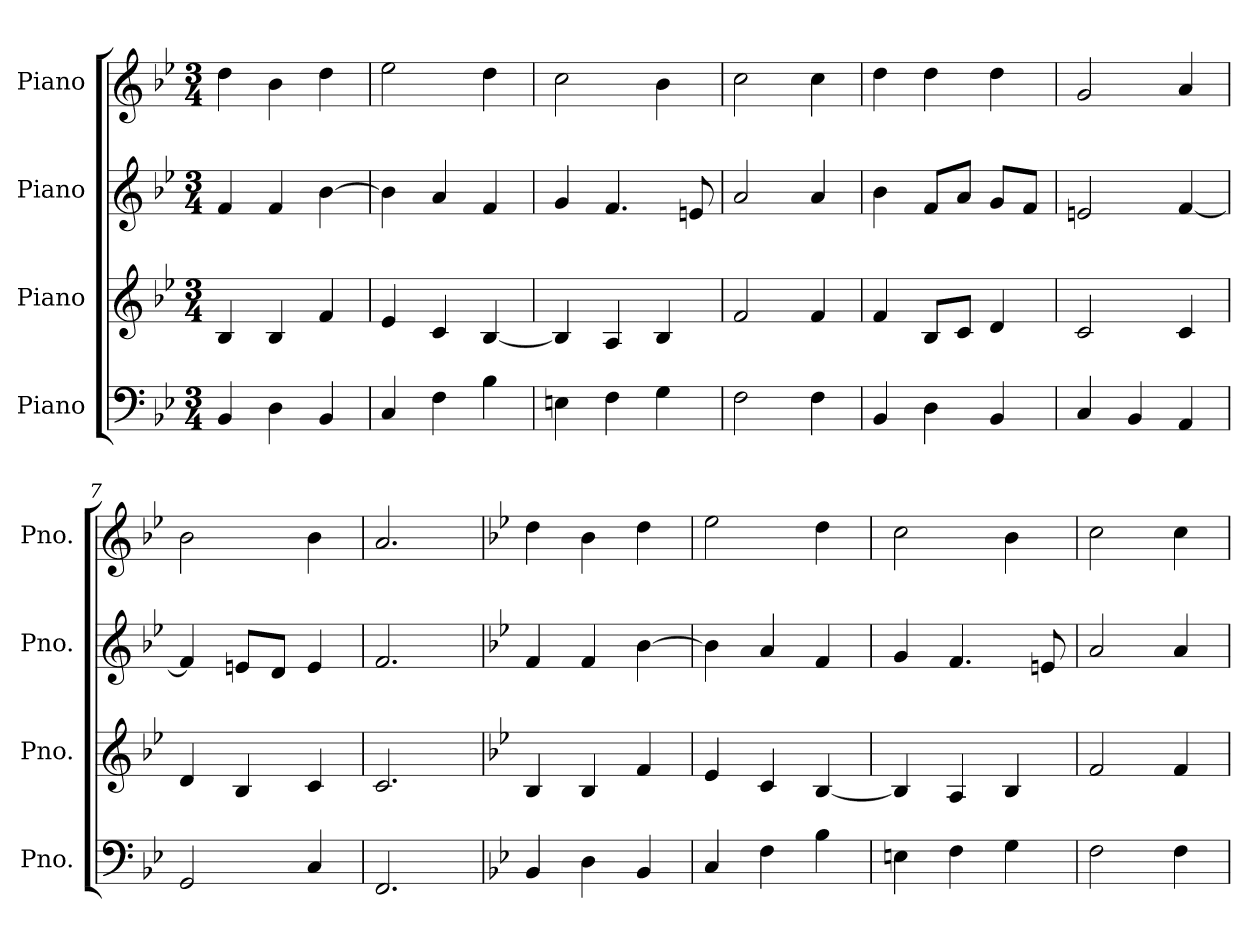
**kern	**kern	**kern	**kern
*part4	*part3	*part2	*part1
*staff4	*staff3	*staff2	*staff1
*I"Piano	*I"Piano	*I"Piano	*I"Piano
*I'Pno.	*I'Pno.	*I'Pno.	*I'Pno.
*clefF4	*clefG2	*clefG2	*clefG2
*k[b-e-]	*k[b-e-]	*k[b-e-]	*k[b-e-]
*M3/4	*M3/4	*M3/4	*M3/4
*MM120	*MM120	*MM120	*MM120
=1	=1	=1	=1
4BB-/	4B-/	4f/	4dd\
4D\	4B-/	4f/	4b-\
4BB-/	4f/	[4b-\	4dd\
=2	=2	=2	=2
4C/	4e-/	4b-\]	2ee-\
4F\	4c/	4a/	.
4B-\	[4B-/	4f/	4dd\
=3	=3	=3	=3
4En\	4B-/]	4g/	2cc\
4F\	4A/	4.f/	.
4G\	4B-/	.	4b-\
.	.	8en/	.
=4	=4	=4	=4
2F\	2f/	2a/	2cc\
4F\	4f/	4a/	4cc\
=5	=5	=5	=5
4BB-/	4f/	4b-\	4dd\
4D\	8B-/L	8f/L	4dd\
.	8c/J	8a/J	.
4BB-/	4d/	8g/L	4dd\
.	.	8f/J	.
=6	=6	=6	=6
4C/	2c/	2en/	2g/
4BB-/	.	.	.
4AA/	4c/	[4f/	4a/
=7	=7	=7	=7
2GG/	4d/	4f/]	2b-\
.	4B-/	8en/L	.
.	.	8d/J	.
4C/	4c/	4e/	4b-\
=8	=8	=8	=8
2.FF/	2.c/	2.f/	2.a/
=9	=9	=9	=9
*k[b-e-]	*k[b-e-]	*k[b-e-]	*k[b-e-]
4BB-/	4B-/	4f/	4dd\
4D\	4B-/	4f/	4b-\
4BB-/	4f/	[4b-\	4dd\
=10	=10	=10	=10
4C/	4e-/	4b-\]	2ee-\
4F\	4c/	4a/	.
4B-\	[4B-/	4f/	4dd\
!!LO:LB:g=z
=11	=11	=11	=11
4En\	4B-/]	4g/	2cc\
4F\	4A/	4.f/	.
4G\	4B-/	.	4b-\
.	.	8en/	.
=12	=12	=12	=12
2F\	2f/	2a/	2cc\
4F\	4f/	4a/	4cc\
=	=	=	=
*-	*-	*-	*-
